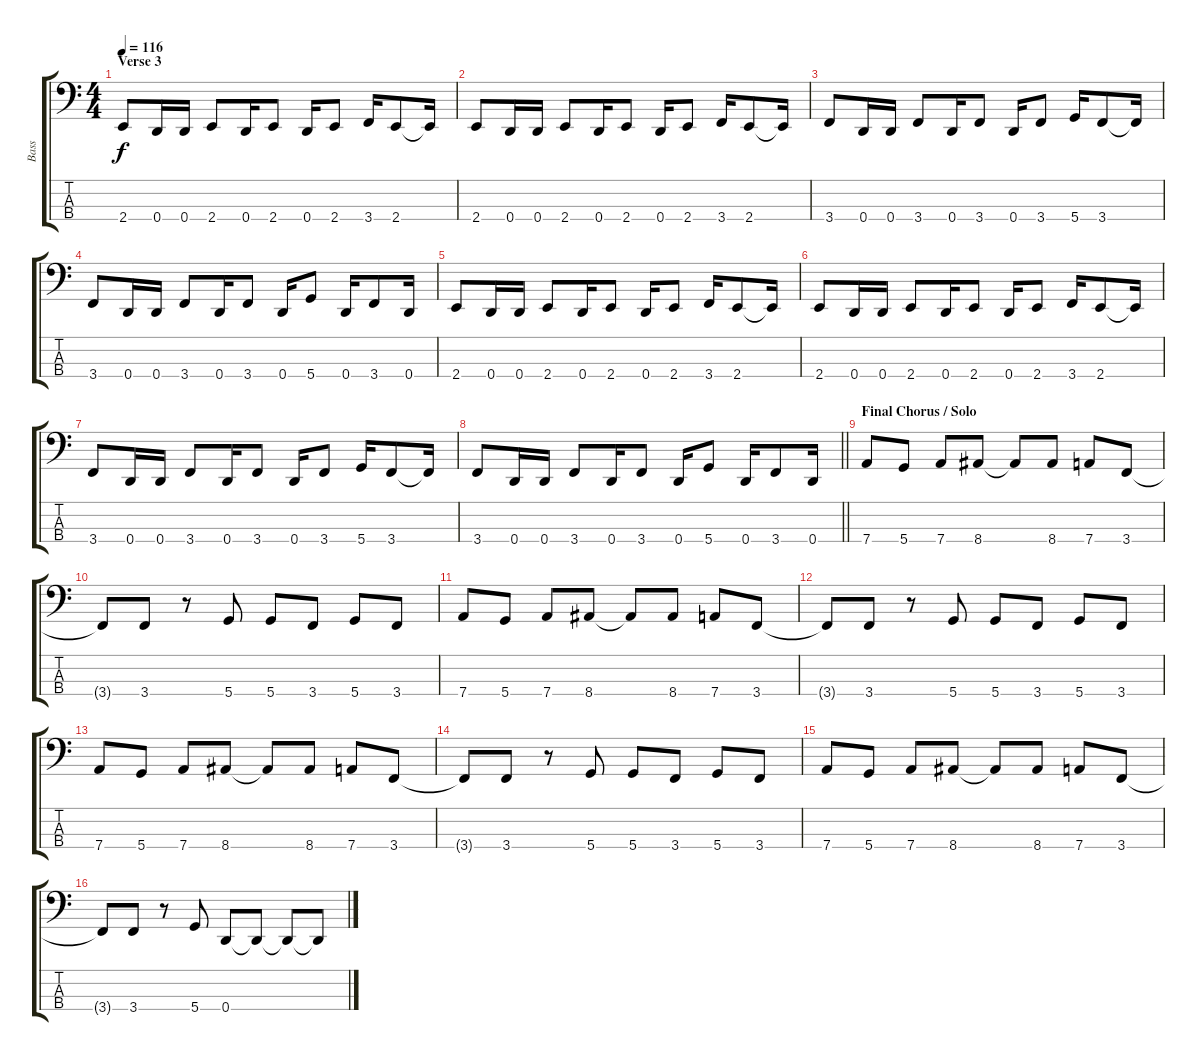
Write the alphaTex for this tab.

\track ("Bass" "Bass") {instrument electricbassfinger}
\staff {score tabs}
\tuning (F2 C2 G1 D1) {hide}
\ts (4 4)
\section ("" "Verse 3")
\tempo 116
\clef f4
\ks c
2.4.8{dy f} 0.4.16 0.4.16 2.4.8 0.4.16 2.4.8 0.4.16 2.4.8 3.4.16 2.4.8 2.4{t}.16 |
2.4.8 0.4.16 0.4.16 2.4.8 0.4.16 2.4.8 0.4.16 2.4.8 3.4.16 2.4.8 2.4{t}.16 |
3.4.8 0.4.16 0.4.16 3.4.8 0.4.16 3.4.8 0.4.16 3.4.8 5.4.16 3.4.8 3.4{t}.16 |
3.4.8 0.4.16 0.4.16 3.4.8 0.4.16 3.4.8 0.4.16 5.4.8 0.4.16 3.4.8 0.4.16 |
2.4.8 0.4.16 0.4.16 2.4.8 0.4.16 2.4.8 0.4.16 2.4.8 3.4.16 2.4.8 2.4{t}.16 |
2.4.8 0.4.16 0.4.16 2.4.8 0.4.16 2.4.8 0.4.16 2.4.8 3.4.16 2.4.8 2.4{t}.16 |
3.4.8 0.4.16 0.4.16 3.4.8 0.4.16 3.4.8 0.4.16 3.4.8 5.4.16 3.4.8 3.4{t}.16 |
\barLineRight lightlight
3.4.8 0.4.16 0.4.16 3.4.8 0.4.16 3.4.8 0.4.16 5.4.8 0.4.16 3.4.8 0.4.16 |
\section ("" "Final Chorus / Solo")
7.4.8 5.4.8 7.4.8 8.4.8 8.4{t}.8 8.4.8 7.4.8 3.4.8 |
3.4{t}.8 3.4.8 r.8 5.4.8 5.4.8 3.4.8 5.4.8 3.4.8 |
7.4.8 5.4.8 7.4.8 8.4.8 8.4{t}.8 8.4.8 7.4.8 3.4.8 |
3.4{t}.8 3.4.8 r.8 5.4.8 5.4.8 3.4.8 5.4.8 3.4.8 |
7.4.8 5.4.8 7.4.8 8.4.8 8.4{t}.8 8.4.8 7.4.8 3.4.8 |
3.4{t}.8 3.4.8 r.8 5.4.8 5.4.8 3.4.8 5.4.8 3.4.8 |
7.4.8 5.4.8 7.4.8 8.4.8 8.4{t}.8 8.4.8 7.4.8 3.4.8 |
3.4{t}.8 3.4.8 r.8 5.4.8 0.4.8 0.4{t}.8 0.4{t}.8 0.4{t}.8
